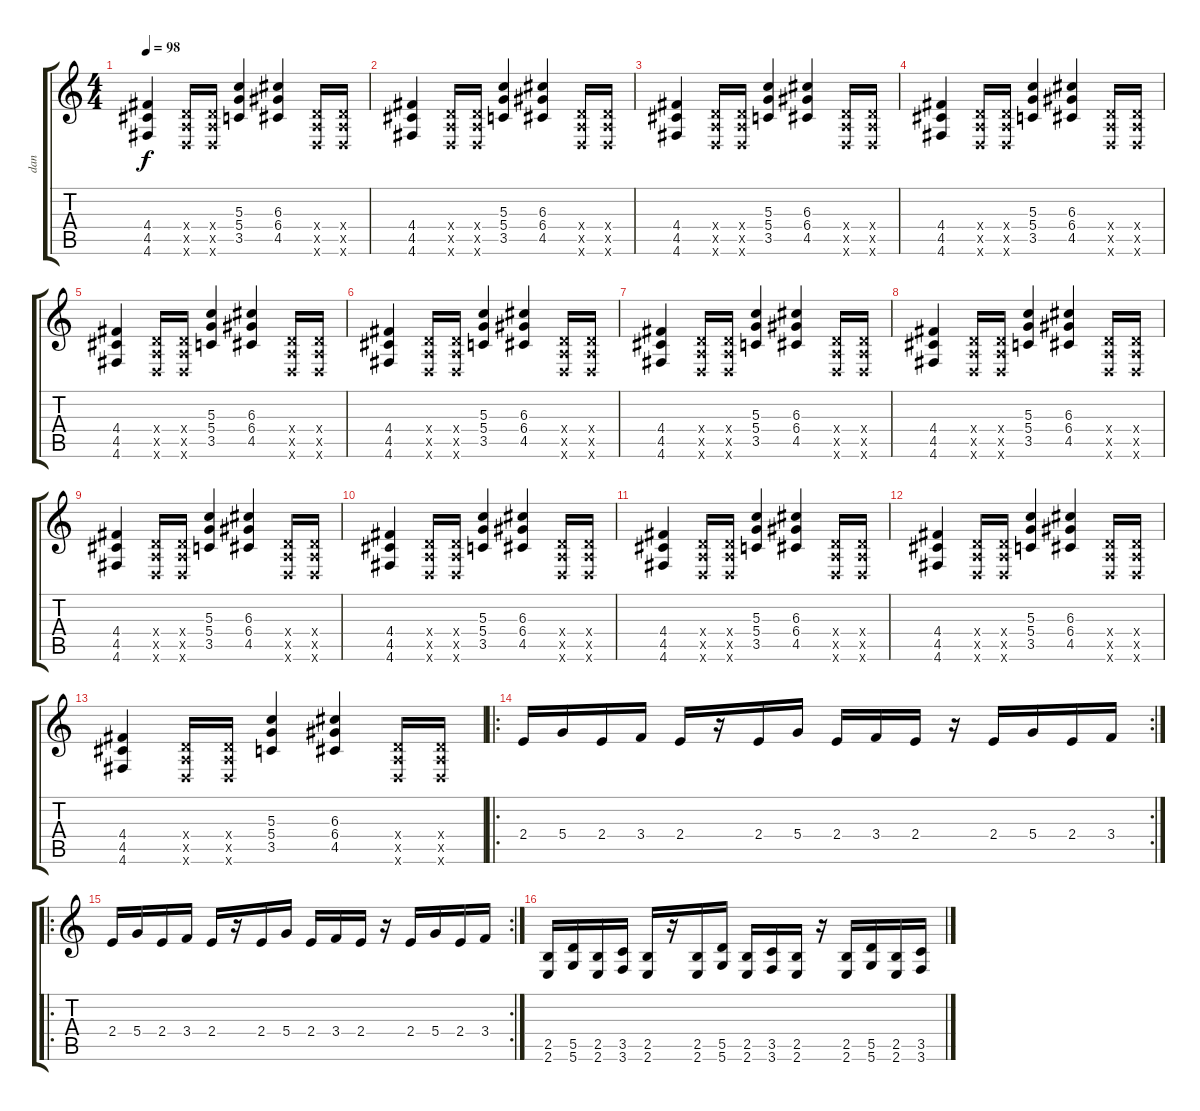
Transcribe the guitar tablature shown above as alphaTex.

\track ("dan" "dan") {instrument distortionguitar}
\staff {score tabs}
\tuning (E4 B3 G3 D3 A2 D2) {hide}
\ts (4 4)
\tempo 98
\clef g2
\ks c
(4.4 4.5 4.6).4{dy f} (0.4{x} 0.5{x} 0.6{x}).16 (0.4{x} 0.5{x} 0.6{x}).16 (5.3 5.4 3.5).4 (6.3 6.4 4.5).4 (0.4{x} 0.5{x} 0.6{x}).16 (0.4{x} 0.5{x} 0.6{x}).16 |
(4.4 4.5 4.6).4 (0.4{x} 0.5{x} 0.6{x}).16 (0.4{x} 0.5{x} 0.6{x}).16 (5.3 5.4 3.5).4 (6.3 6.4 4.5).4 (0.4{x} 0.5{x} 0.6{x}).16 (0.4{x} 0.5{x} 0.6{x}).16 |
(4.4 4.5 4.6).4 (0.4{x} 0.5{x} 0.6{x}).16 (0.4{x} 0.5{x} 0.6{x}).16 (5.3 5.4 3.5).4 (6.3 6.4 4.5).4 (0.4{x} 0.5{x} 0.6{x}).16 (0.4{x} 0.5{x} 0.6{x}).16 |
(4.4 4.5 4.6).4 (0.4{x} 0.5{x} 0.6{x}).16 (0.4{x} 0.5{x} 0.6{x}).16 (5.3 5.4 3.5).4 (6.3 6.4 4.5).4 (0.4{x} 0.5{x} 0.6{x}).16 (0.4{x} 0.5{x} 0.6{x}).16 |
(4.4 4.5 4.6).4 (0.4{x} 0.5{x} 0.6{x}).16 (0.4{x} 0.5{x} 0.6{x}).16 (5.3 5.4 3.5).4 (6.3 6.4 4.5).4 (0.4{x} 0.5{x} 0.6{x}).16 (0.4{x} 0.5{x} 0.6{x}).16 |
(4.4 4.5 4.6).4 (0.4{x} 0.5{x} 0.6{x}).16 (0.4{x} 0.5{x} 0.6{x}).16 (5.3 5.4 3.5).4 (6.3 6.4 4.5).4 (0.4{x} 0.5{x} 0.6{x}).16 (0.4{x} 0.5{x} 0.6{x}).16 |
(4.4 4.5 4.6).4 (0.4{x} 0.5{x} 0.6{x}).16 (0.4{x} 0.5{x} 0.6{x}).16 (5.3 5.4 3.5).4 (6.3 6.4 4.5).4 (0.4{x} 0.5{x} 0.6{x}).16 (0.4{x} 0.5{x} 0.6{x}).16 |
(4.4 4.5 4.6).4 (0.4{x} 0.5{x} 0.6{x}).16 (0.4{x} 0.5{x} 0.6{x}).16 (5.3 5.4 3.5).4 (6.3 6.4 4.5).4 (0.4{x} 0.5{x} 0.6{x}).16 (0.4{x} 0.5{x} 0.6{x}).16 |
(4.4 4.5 4.6).4 (0.4{x} 0.5{x} 0.6{x}).16 (0.4{x} 0.5{x} 0.6{x}).16 (5.3 5.4 3.5).4 (6.3 6.4 4.5).4 (0.4{x} 0.5{x} 0.6{x}).16 (0.4{x} 0.5{x} 0.6{x}).16 |
(4.4 4.5 4.6).4 (0.4{x} 0.5{x} 0.6{x}).16 (0.4{x} 0.5{x} 0.6{x}).16 (5.3 5.4 3.5).4 (6.3 6.4 4.5).4 (0.4{x} 0.5{x} 0.6{x}).16 (0.4{x} 0.5{x} 0.6{x}).16 |
(4.4 4.5 4.6).4 (0.4{x} 0.5{x} 0.6{x}).16 (0.4{x} 0.5{x} 0.6{x}).16 (5.3 5.4 3.5).4 (6.3 6.4 4.5).4 (0.4{x} 0.5{x} 0.6{x}).16 (0.4{x} 0.5{x} 0.6{x}).16 |
(4.4 4.5 4.6).4 (0.4{x} 0.5{x} 0.6{x}).16 (0.4{x} 0.5{x} 0.6{x}).16 (5.3 5.4 3.5).4 (6.3 6.4 4.5).4 (0.4{x} 0.5{x} 0.6{x}).16 (0.4{x} 0.5{x} 0.6{x}).16 |
(4.4 4.5 4.6).4 (0.4{x} 0.5{x} 0.6{x}).16 (0.4{x} 0.5{x} 0.6{x}).16 (5.3 5.4 3.5).4 (6.3 6.4 4.5).4 (0.4{x} 0.5{x} 0.6{x}).16 (0.4{x} 0.5{x} 0.6{x}).16 |
\ro
\rc 2
2.4.16 5.4.16 2.4.16 3.4.16 2.4.16 r.16 2.4.16 5.4.16 2.4.16 3.4.16 2.4.16 r.16 2.4.16 5.4.16 2.4.16 3.4.16 |
\ro
\rc 2
2.4.16 5.4.16 2.4.16 3.4.16 2.4.16 r.16 2.4.16 5.4.16 2.4.16 3.4.16 2.4.16 r.16 2.4.16 5.4.16 2.4.16 3.4.16 |
(2.5 2.6).16 (5.5 5.6).16 (2.5 2.6).16 (3.5 3.6).16 (2.5 2.6).16 r.16 (2.5 2.6).16 (5.5 5.6).16 (2.5 2.6).16 (3.5 3.6).16 (2.5 2.6).16 r.16 (2.5 2.6).16 (5.5 5.6).16 (2.5 2.6).16 (3.5 3.6).16
